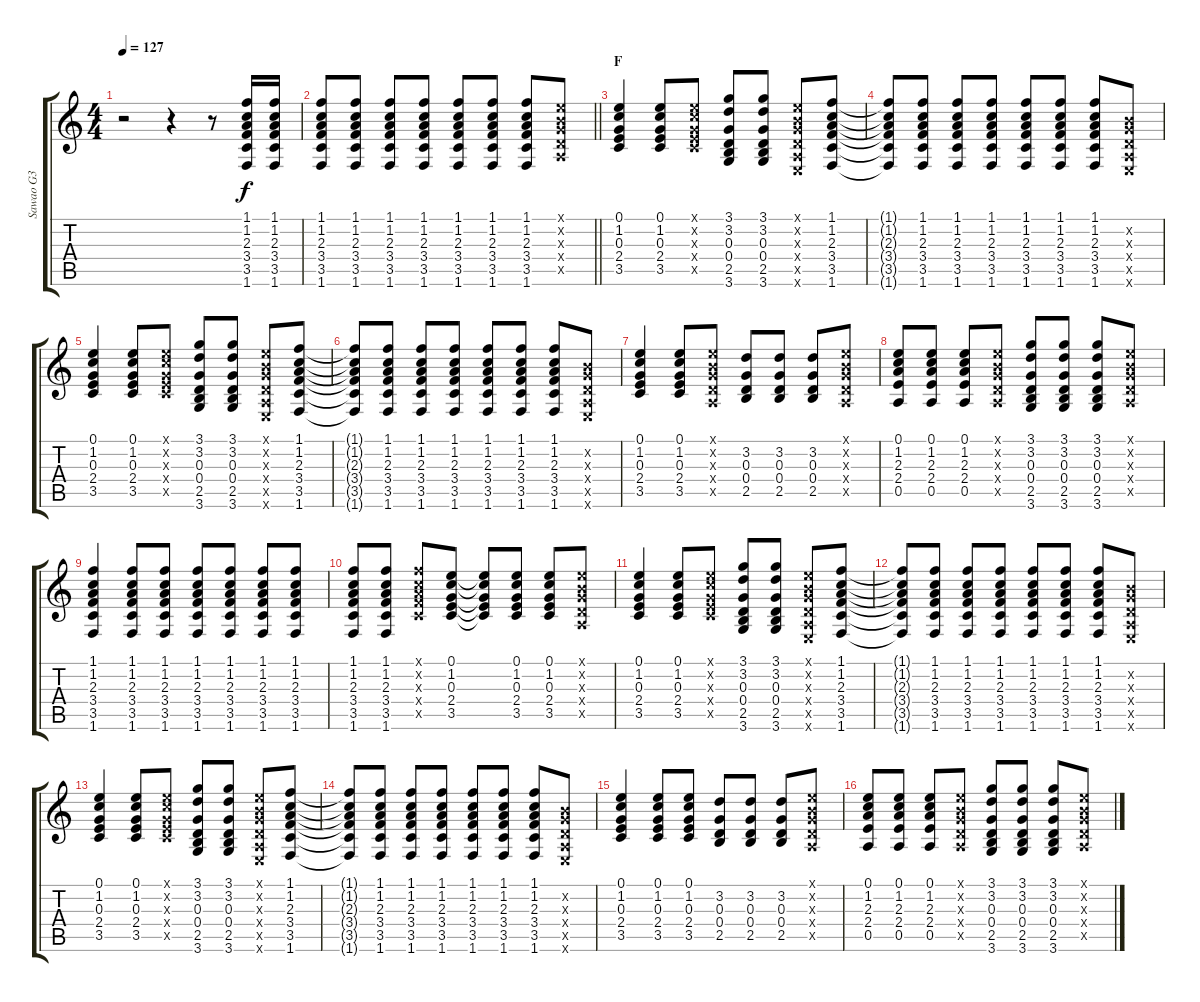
\track ("Sawao G3" "Sawao G3") {instrument distortionguitar}
\staff {score tabs}
\tuning (E4 B3 G3 D3 A2 E2) {hide}
\ts (4 4)
\tempo 127
\clef g2
\ks c
r.2{dy f} r.4 r.8 (1.1 1.2 2.3 3.4 3.5 1.6).16 (1.1 1.2 2.3 3.4 3.5 1.6).16 |
\barLineRight lightlight
(1.1 1.2 2.3 3.4 3.5 1.6).8 (1.1 1.2 2.3 3.4 3.5 1.6).8 (1.1 1.2 2.3 3.4 3.5 1.6).8 (1.1 1.2 2.3 3.4 3.5 1.6).8 (1.1 1.2 2.3 3.4 3.5 1.6).8 (1.1 1.2 2.3 3.4 3.5 1.6).8 (1.1 1.2 2.3 3.4 3.5 1.6).8 (0.1{x} 0.2{x} 0.3{x} 0.4{x} 0.5{x}).8 |
\section ("" "F")
(0.1 1.2 0.3 2.4 3.5).4 (0.1 1.2 0.3 2.4 3.5).8 (0.1{x} 1.2{x} 0.3{x} 2.4{x} 3.5{x}).8 (3.1 3.2 0.3 0.4 2.5 3.6).8 (3.1 3.2 0.3 0.4 2.5 3.6).8 (0.1{x} 0.2{x} 0.3{x} 0.4{x} 0.5{x} 0.6{x}).8 (1.1 1.2 2.3 3.4 3.5 1.6).8 |
(1.1{t} 1.2{t} 2.3{t} 3.4{t} 3.5{t} 1.6{t}).8 (1.1 1.2 2.3 3.4 3.5 1.6).8 (1.1 1.2 2.3 3.4 3.5 1.6).8 (1.1 1.2 2.3 3.4 3.5 1.6).8 (1.1 1.2 2.3 3.4 3.5 1.6).8 (1.1 1.2 2.3 3.4 3.5 1.6).8 (1.1 1.2 2.3 3.4 3.5 1.6).8 (0.2{x} 0.3{x} 0.4{x} 0.5{x} 0.6{x}).8 |
(0.1 1.2 0.3 2.4 3.5).4 (0.1 1.2 0.3 2.4 3.5).8 (0.1{x} 1.2{x} 0.3{x} 2.4{x} 3.5{x}).8 (3.1 3.2 0.3 0.4 2.5 3.6).8 (3.1 3.2 0.3 0.4 2.5 3.6).8 (0.1{x} 0.2{x} 0.3{x} 0.4{x} 0.5{x} 0.6{x}).8 (1.1 1.2 2.3 3.4 3.5 1.6).8 |
(1.1{t} 1.2{t} 2.3{t} 3.4{t} 3.5{t} 1.6{t}).8 (1.1 1.2 2.3 3.4 3.5 1.6).8 (1.1 1.2 2.3 3.4 3.5 1.6).8 (1.1 1.2 2.3 3.4 3.5 1.6).8 (1.1 1.2 2.3 3.4 3.5 1.6).8 (1.1 1.2 2.3 3.4 3.5 1.6).8 (1.1 1.2 2.3 3.4 3.5 1.6).8 (0.2{x} 0.3{x} 0.4{x} 0.5{x} 0.6{x}).8 |
(0.1 1.2 0.3 2.4 3.5).4 (0.1 1.2 0.3 2.4 3.5).8 (0.1{x} 0.2{x} 0.3{x} 0.4{x} 0.5{x}).8 (3.2 0.3 0.4 2.5).8 (3.2 0.3 0.4 2.5).8 (3.2 0.3 0.4 2.5).8 (0.1{x} 0.2{x} 0.3{x} 0.4{x} 0.5{x}).8 |
(0.1 1.2 2.3 2.4 0.5).8 (0.1 1.2 2.3 2.4 0.5).8 (0.1 1.2 2.3 2.4 0.5).8 (0.1{x} 0.2{x} 0.3{x} 0.4{x} 0.5{x}).8 (3.1 3.2 0.3 0.4 2.5 3.6).8 (3.1 3.2 0.3 0.4 2.5 3.6).8 (3.1 3.2 0.3 0.4 2.5 3.6).8 (0.1{x} 0.2{x} 0.3{x} 0.4{x} 0.5{x}).8 |
(1.1 1.2 2.3 3.4 3.5 1.6).4 (1.1 1.2 2.3 3.4 3.5 1.6).8 (1.1 1.2 2.3 3.4 3.5 1.6).8 (1.1 1.2 2.3 3.4 3.5 1.6).8 (1.1 1.2 2.3 3.4 3.5 1.6).8 (1.1 1.2 2.3 3.4 3.5 1.6).8 (1.1 1.2 2.3 3.4 3.5 1.6).8 |
(1.1 1.2 2.3 3.4 3.5 1.6).8 (1.1 1.2 2.3 3.4 3.5 1.6).8 (1.1{x} 1.2{x} 2.3{x} 3.4{x} 3.5{x}).8 (0.1 1.2 0.3 2.4 3.5).8 (0.1{t} 1.2{t} 0.3{t} 2.4{t} 3.5{t}).8 (0.1 1.2 0.3 2.4 3.5).8 (0.1 1.2 0.3 2.4 3.5).8 (0.1{x} 0.2{x} 0.3{x} 0.4{x} 0.5{x}).8 |
(0.1 1.2 0.3 2.4 3.5).4 (0.1 1.2 0.3 2.4 3.5).8 (0.1{x} 1.2{x} 0.3{x} 2.4{x} 3.5{x}).8 (3.1 3.2 0.3 0.4 2.5 3.6).8 (3.1 3.2 0.3 0.4 2.5 3.6).8 (0.1{x} 0.2{x} 0.3{x} 0.4{x} 0.5{x} 0.6{x}).8 (1.1 1.2 2.3 3.4 3.5 1.6).8 |
(1.1{t} 1.2{t} 2.3{t} 3.4{t} 3.5{t} 1.6{t}).8 (1.1 1.2 2.3 3.4 3.5 1.6).8 (1.1 1.2 2.3 3.4 3.5 1.6).8 (1.1 1.2 2.3 3.4 3.5 1.6).8 (1.1 1.2 2.3 3.4 3.5 1.6).8 (1.1 1.2 2.3 3.4 3.5 1.6).8 (1.1 1.2 2.3 3.4 3.5 1.6).8 (0.2{x} 0.3{x} 0.4{x} 0.5{x} 0.6{x}).8 |
(0.1 1.2 0.3 2.4 3.5).4 (0.1 1.2 0.3 2.4 3.5).8 (0.1{x} 1.2{x} 0.3{x} 2.4{x} 3.5{x}).8 (3.1 3.2 0.3 0.4 2.5 3.6).8 (3.1 3.2 0.3 0.4 2.5 3.6).8 (0.1{x} 0.2{x} 0.3{x} 0.4{x} 0.5{x} 0.6{x}).8 (1.1 1.2 2.3 3.4 3.5 1.6).8 |
(1.1{t} 1.2{t} 2.3{t} 3.4{t} 3.5{t} 1.6{t}).8 (1.1 1.2 2.3 3.4 3.5 1.6).8 (1.1 1.2 2.3 3.4 3.5 1.6).8 (1.1 1.2 2.3 3.4 3.5 1.6).8 (1.1 1.2 2.3 3.4 3.5 1.6).8 (1.1 1.2 2.3 3.4 3.5 1.6).8 (1.1 1.2 2.3 3.4 3.5 1.6).8 (0.2{x} 0.3{x} 0.4{x} 0.5{x} 0.6{x}).8 |
(0.1 1.2 0.3 2.4 3.5).4 (0.1 1.2 0.3 2.4 3.5).8 (0.1 1.2 0.3 2.4 3.5).8 (3.2 0.3 0.4 2.5).8 (3.2 0.3 0.4 2.5).8 (3.2 0.3 0.4 2.5).8 (0.1{x} 0.2{x} 0.3{x} 0.4{x} 0.5{x}).8 |
(0.1 1.2 2.3 2.4 0.5).8 (0.1 1.2 2.3 2.4 0.5).8 (0.1 1.2 2.3 2.4 0.5).8 (0.1{x} 0.2{x} 0.3{x} 0.4{x} 0.5{x}).8 (3.1 3.2 0.3 0.4 2.5 3.6).8 (3.1 3.2 0.3 0.4 2.5 3.6).8 (3.1 3.2 0.3 0.4 2.5 3.6).8 (0.1{x} 0.2{x} 0.3{x} 0.4{x} 0.5{x}).8
